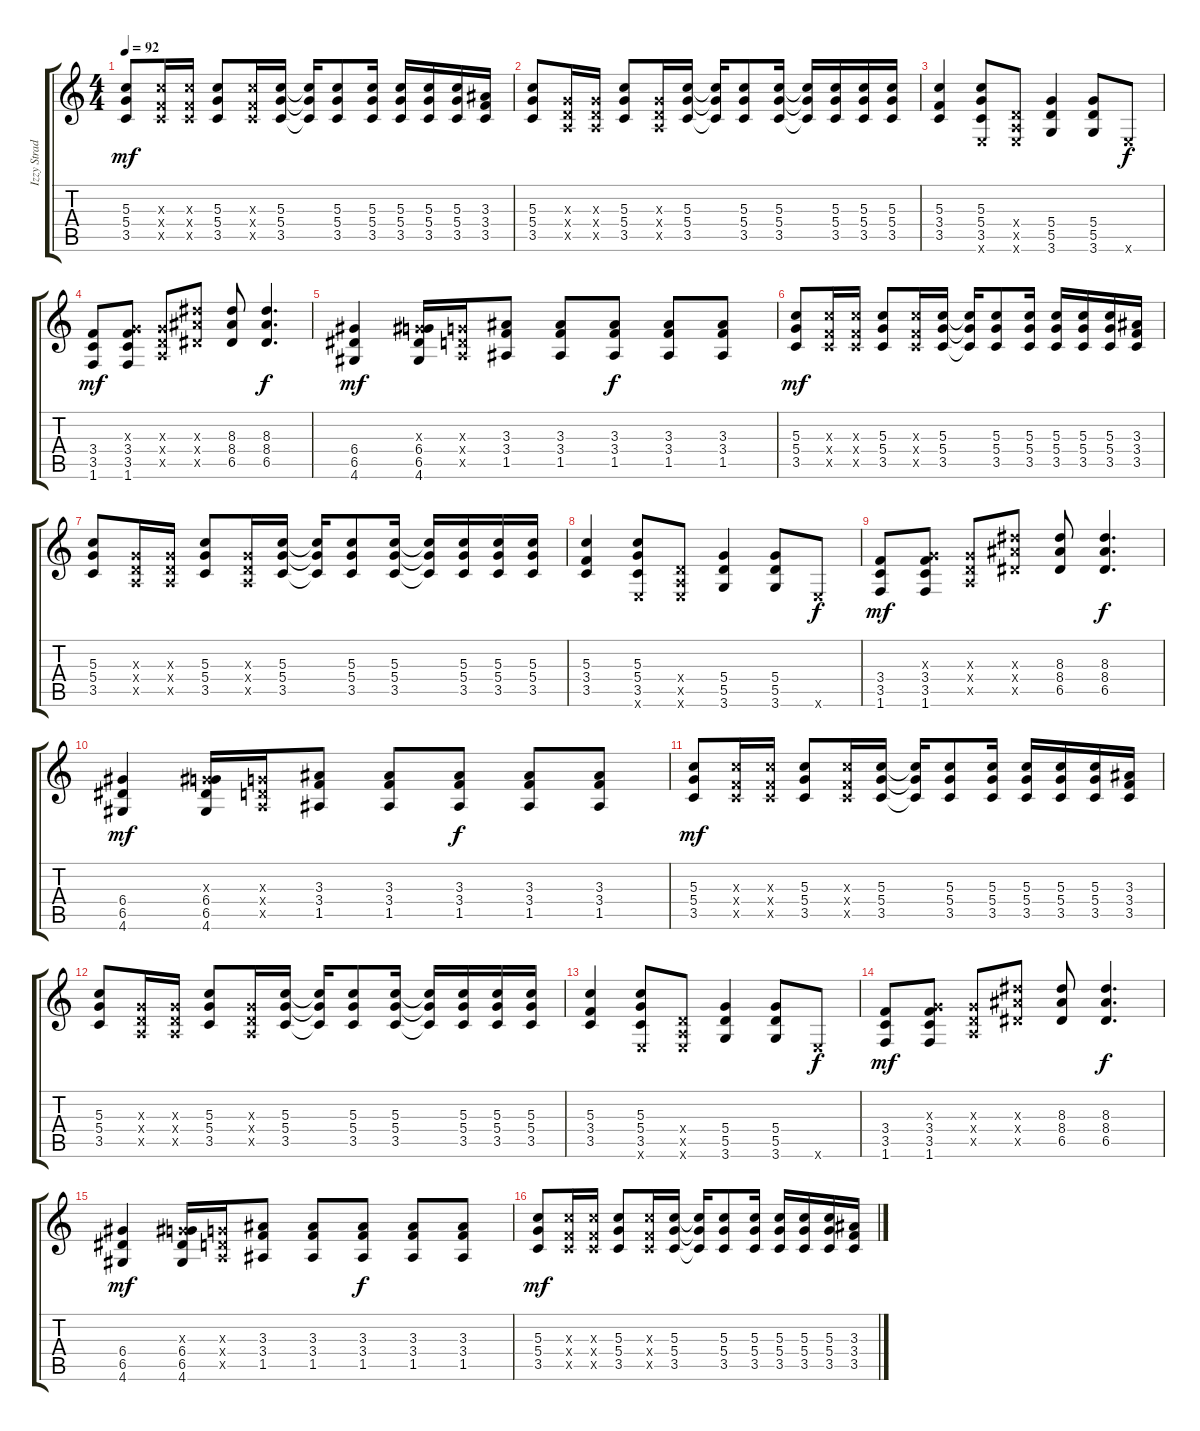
\track ("Izzy Stradlin" "Izzy Strad") {instrument acousticguitarsteel}
\staff {score tabs}
\tuning (E4 B3 G3 D3 A2 E2) {hide}
\ts (4 4)
\tempo 92
\clef g2
\ks c
(5.3 5.4 3.5).8{dy mf} (5.3{x} 3.4{x} 3.5{x}).16 (5.3{x} 3.4{x} 3.5{x}).16 (5.3 5.4 3.5).8 (5.3{x} 3.4{x} 3.5{x}).16 (5.3 5.4 3.5).16 (5.3{t} 5.4{t} 3.5{t}).16 (5.3 5.4 3.5).8 (5.3 5.4 3.5).16 (5.3 5.4 3.5).16 (5.3 5.4 3.5).16 (5.3 5.4 3.5).16 (3.3 3.4 3.5).16 |
(5.3 5.4 3.5).8 (0.3{x} 0.4{x} 0.5{x}).16 (0.3{x} 0.4{x} 0.5{x}).16 (5.3 5.4 3.5).8 (0.3{x} 0.4{x} 0.5{x}).16 (5.3 5.4 3.5).16 (5.3{t} 5.4{t} 3.5{t}).16 (5.3 5.4 3.5).8 (5.3 5.4 3.5).16 (5.3{t} 5.4{t} 3.5{t}).16 (5.3 5.4 3.5).16 (5.3 5.4 3.5).16 (5.3 5.4 3.5).16 |
(5.3 3.4 3.5).4 (5.3 5.4 3.5 0.6{x}).8 (0.4{x} 0.5{x} 0.6{x}).8 (5.4 5.5 3.6).4 (5.4 5.5 3.6).8 0.6{x}.8{dy f} |
(3.4 3.5 1.6).8{dy mf} (0.3{x} 3.4 3.5 1.6).8 (0.3{x} 0.4{x} 0.5{x}).8 (8.3{x} 8.4{x} 6.5{x}).8 (8.3 8.4 6.5).8 (8.3 8.4 6.5).4{d dy f} |
(6.4 6.5 4.6).4{dy mf} (0.3{x} 6.4 6.5 4.6).16 (0.3{x} 0.4{x} 0.5{x}).16 (3.3 3.4 1.5).8 (3.3 3.4 1.5).8 (3.3 3.4 1.5).8{dy f} (3.3 3.4 1.5).8 (3.3 3.4 1.5).8 |
(5.3 5.4 3.5).8{dy mf} (5.3{x} 3.4{x} 3.5{x}).16 (5.3{x} 3.4{x} 3.5{x}).16 (5.3 5.4 3.5).8 (5.3{x} 3.4{x} 3.5{x}).16 (5.3 5.4 3.5).16 (5.3{t} 5.4{t} 3.5{t}).16 (5.3 5.4 3.5).8 (5.3 5.4 3.5).16 (5.3 5.4 3.5).16 (5.3 5.4 3.5).16 (5.3 5.4 3.5).16 (3.3 3.4 3.5).16 |
(5.3 5.4 3.5).8 (0.3{x} 0.4{x} 0.5{x}).16 (0.3{x} 0.4{x} 0.5{x}).16 (5.3 5.4 3.5).8 (0.3{x} 0.4{x} 0.5{x}).16 (5.3 5.4 3.5).16 (5.3{t} 5.4{t} 3.5{t}).16 (5.3 5.4 3.5).8 (5.3 5.4 3.5).16 (5.3{t} 5.4{t} 3.5{t}).16 (5.3 5.4 3.5).16 (5.3 5.4 3.5).16 (5.3 5.4 3.5).16 |
(5.3 3.4 3.5).4 (5.3 5.4 3.5 0.6{x}).8 (0.4{x} 0.5{x} 0.6{x}).8 (5.4 5.5 3.6).4 (5.4 5.5 3.6).8 0.6{x}.8{dy f} |
(3.4 3.5 1.6).8{dy mf} (0.3{x} 3.4 3.5 1.6).8 (0.3{x} 0.4{x} 0.5{x}).8 (8.3{x} 8.4{x} 6.5{x}).8 (8.3 8.4 6.5).8 (8.3 8.4 6.5).4{d dy f} |
(6.4 6.5 4.6).4{dy mf} (0.3{x} 6.4 6.5 4.6).16 (0.3{x} 0.4{x} 0.5{x}).16 (3.3 3.4 1.5).8 (3.3 3.4 1.5).8 (3.3 3.4 1.5).8{dy f} (3.3 3.4 1.5).8 (3.3 3.4 1.5).8 |
(5.3 5.4 3.5).8{dy mf} (5.3{x} 3.4{x} 3.5{x}).16 (5.3{x} 3.4{x} 3.5{x}).16 (5.3 5.4 3.5).8 (5.3{x} 3.4{x} 3.5{x}).16 (5.3 5.4 3.5).16 (5.3{t} 5.4{t} 3.5{t}).16 (5.3 5.4 3.5).8 (5.3 5.4 3.5).16 (5.3 5.4 3.5).16 (5.3 5.4 3.5).16 (5.3 5.4 3.5).16 (3.3 3.4 3.5).16 |
(5.3 5.4 3.5).8 (0.3{x} 0.4{x} 0.5{x}).16 (0.3{x} 0.4{x} 0.5{x}).16 (5.3 5.4 3.5).8 (0.3{x} 0.4{x} 0.5{x}).16 (5.3 5.4 3.5).16 (5.3{t} 5.4{t} 3.5{t}).16 (5.3 5.4 3.5).8 (5.3 5.4 3.5).16 (5.3{t} 5.4{t} 3.5{t}).16 (5.3 5.4 3.5).16 (5.3 5.4 3.5).16 (5.3 5.4 3.5).16 |
(5.3 3.4 3.5).4 (5.3 5.4 3.5 0.6{x}).8 (0.4{x} 0.5{x} 0.6{x}).8 (5.4 5.5 3.6).4 (5.4 5.5 3.6).8 0.6{x}.8{dy f} |
(3.4 3.5 1.6).8{dy mf} (0.3{x} 3.4 3.5 1.6).8 (0.3{x} 0.4{x} 0.5{x}).8 (8.3{x} 8.4{x} 6.5{x}).8 (8.3 8.4 6.5).8 (8.3 8.4 6.5).4{d dy f} |
(6.4 6.5 4.6).4{dy mf} (0.3{x} 6.4 6.5 4.6).16 (0.3{x} 0.4{x} 0.5{x}).16 (3.3 3.4 1.5).8 (3.3 3.4 1.5).8 (3.3 3.4 1.5).8{dy f} (3.3 3.4 1.5).8 (3.3 3.4 1.5).8 |
(5.3 5.4 3.5).8{dy mf} (5.3{x} 3.4{x} 3.5{x}).16 (5.3{x} 3.4{x} 3.5{x}).16 (5.3 5.4 3.5).8 (5.3{x} 3.4{x} 3.5{x}).16 (5.3 5.4 3.5).16 (5.3{t} 5.4{t} 3.5{t}).16 (5.3 5.4 3.5).8 (5.3 5.4 3.5).16 (5.3 5.4 3.5).16 (5.3 5.4 3.5).16 (5.3 5.4 3.5).16 (3.3 3.4 3.5).16
